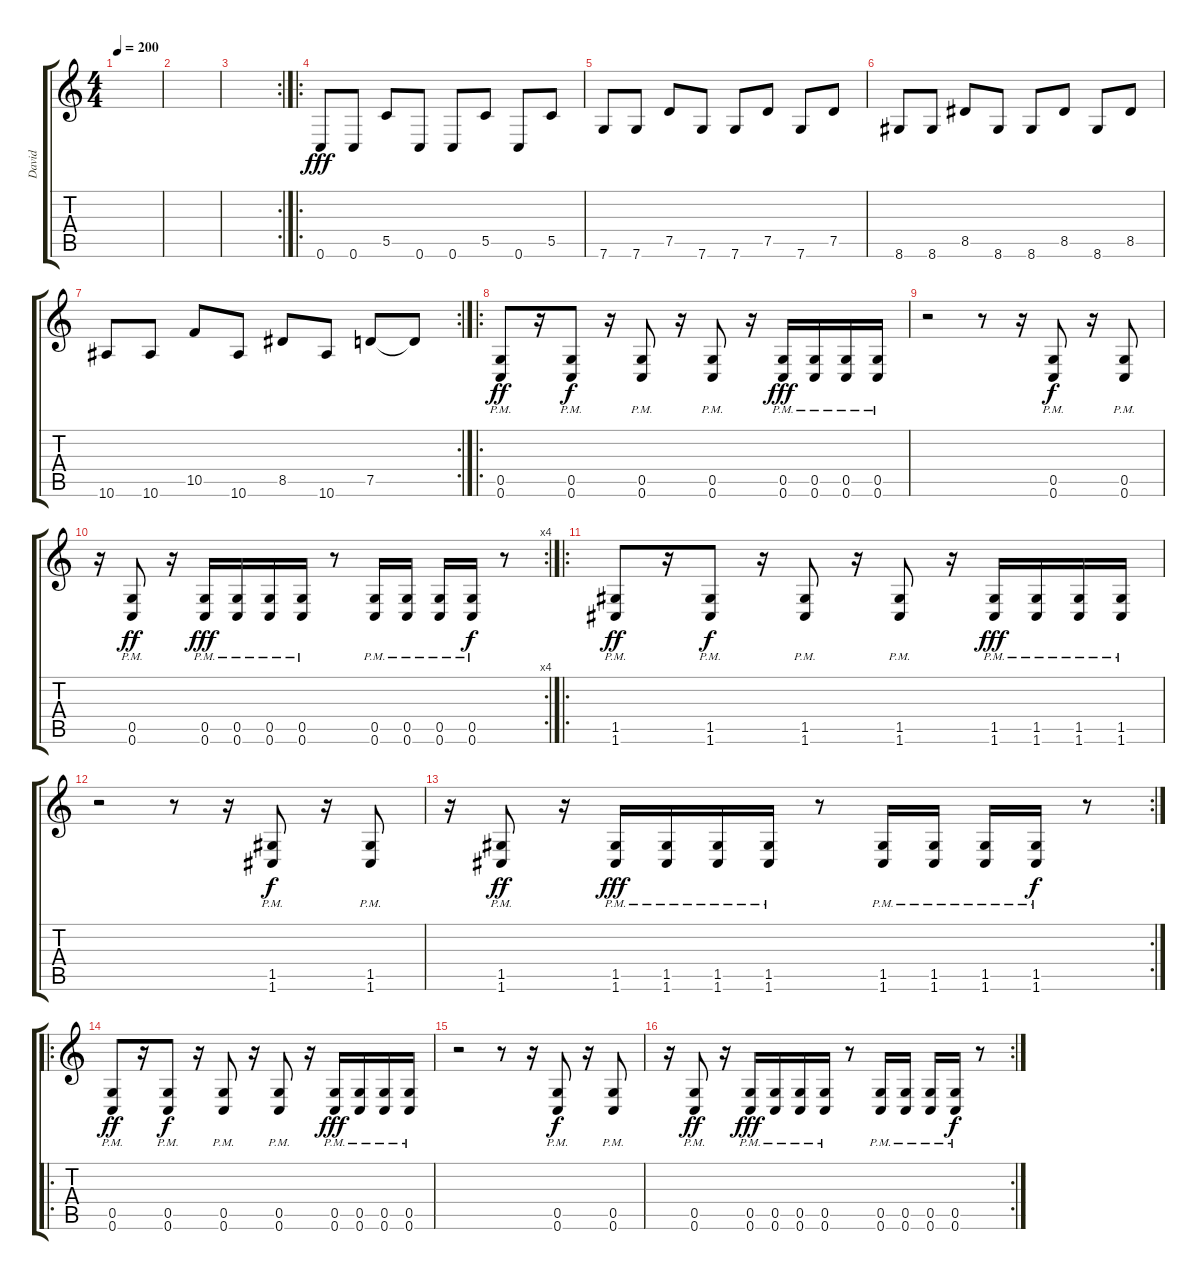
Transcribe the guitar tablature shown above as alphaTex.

\track ("David" "David") {instrument distortionguitar}
\staff {score tabs}
\tuning (D4 A3 F3 C3 G2 C2) {hide}
\ts (4 4)
\tempo 200
\clef g2
\ks c
|
|
\rc 2
|
\ro
0.6.8{dy fff} 0.6.8 5.5.8 0.6.8 0.6.8 5.5.8 0.6.8 5.5.8 |
7.6.8 7.6.8 7.5.8 7.6.8 7.6.8 7.5.8 7.6.8 7.5.8 |
8.6.8 8.6.8 8.5.8 8.6.8 8.6.8 8.5.8 8.6.8 8.5.8 |
\rc 2
10.6.8 10.6.8 10.5.8 10.6.8 8.5.8 10.6.8 7.5.8 7.5{t}.8 |
\ro
(0.5{pm} 0.6).8{dy ff} r.16 (0.5{pm} 0.6).8{dy f} r.16 (0.5{pm} 0.6).8 r.16 (0.5{pm} 0.6).8 r.16 (0.5{pm} 0.6{pm}).16{dy fff} (0.5{pm} 0.6{pm}).16 (0.5{pm} 0.6{pm}).16 (0.5{pm} 0.6{pm}).16 |
r.2 r.8 r.16 (0.5{pm} 0.6).8{dy f} r.16 (0.5{pm} 0.6).8 |
\rc 4
r.16 (0.5{pm} 0.6).8{dy ff} r.16 (0.5{pm} 0.6{pm}).16{dy fff} (0.5{pm} 0.6{pm}).16 (0.5{pm} 0.6{pm}).16 (0.5{pm} 0.6{pm}).16 r.8 (0.5{pm} 0.6{pm}).16 (0.5{pm} 0.6{pm}).16 (0.5{pm} 0.6{pm}).16 (0.5{pm} 0.6{pm}).16{dy f} r.8 |
\ro
(1.5{pm} 1.6).8{dy ff} r.16 (1.5{pm} 1.6).8{dy f} r.16 (1.5{pm} 1.6).8 r.16 (1.5{pm} 1.6).8 r.16 (1.5{pm} 1.6{pm}).16{dy fff} (1.5{pm} 1.6{pm}).16 (1.5{pm} 1.6{pm}).16 (1.5{pm} 1.6{pm}).16 |
r.2 r.8 r.16 (1.5{pm} 1.6).8{dy f} r.16 (1.5{pm} 1.6).8 |
\rc 2
r.16 (1.5{pm} 1.6).8{dy ff} r.16 (1.5{pm} 1.6{pm}).16{dy fff} (1.5{pm} 1.6{pm}).16 (1.5{pm} 1.6{pm}).16 (1.5{pm} 1.6{pm}).16 r.8 (1.5{pm} 1.6{pm}).16 (1.5{pm} 1.6{pm}).16 (1.5{pm} 1.6{pm}).16 (1.5{pm} 1.6{pm}).16{dy f} r.8 |
\ro
(0.5{pm} 0.6).8{dy ff} r.16 (0.5{pm} 0.6).8{dy f} r.16 (0.5{pm} 0.6).8 r.16 (0.5{pm} 0.6).8 r.16 (0.5{pm} 0.6{pm}).16{dy fff} (0.5{pm} 0.6{pm}).16 (0.5{pm} 0.6{pm}).16 (0.5{pm} 0.6{pm}).16 |
r.2 r.8 r.16 (0.5{pm} 0.6).8{dy f} r.16 (0.5{pm} 0.6).8 |
\rc 2
r.16 (0.5{pm} 0.6).8{dy ff} r.16 (0.5{pm} 0.6{pm}).16{dy fff} (0.5{pm} 0.6{pm}).16 (0.5{pm} 0.6{pm}).16 (0.5{pm} 0.6{pm}).16 r.8 (0.5{pm} 0.6{pm}).16 (0.5{pm} 0.6{pm}).16 (0.5{pm} 0.6{pm}).16 (0.5{pm} 0.6{pm}).16{dy f} r.8
